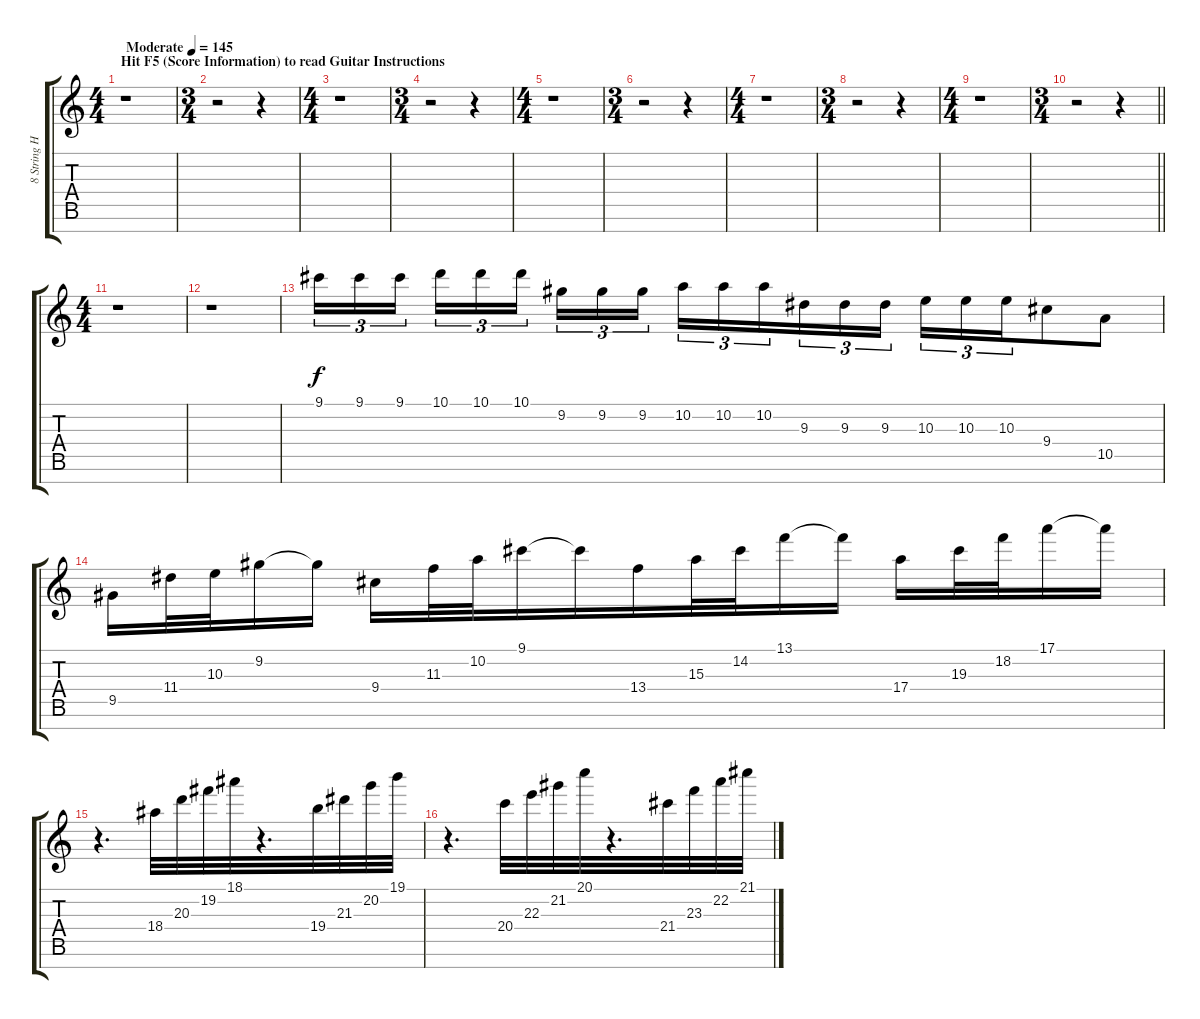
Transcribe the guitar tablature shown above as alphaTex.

\track ("8 String HIGH LEFT" "8 String H") {instrument distortionguitar}
\staff {score tabs}
\tuning (E4 B3 Gb3 E3 B2 E2 B1) {hide}
\ts (4 4)
\section ("" "Hit F5 (Score Information) to read Guitar Instructions")
\tempo (145 "Moderate")
\clef g2
\ks c
r.1{dy f instrument distortionguitar} |
\ts (3 4)
r.2 r.4 |
\ts (4 4)
r.1 |
\ts (3 4)
r.2 r.4 |
\ts (4 4)
r.1 |
\ts (3 4)
r.2 r.4 |
\ts (4 4)
r.1 |
\ts (3 4)
r.2 r.4 |
\ts (4 4)
r.1 |
\ts (3 4)
\barLineRight lightlight
r.2 r.4 |
\ts (4 4)
\section ("" "")
r.1 |
r.1 |
9.1.16{tu (3 2)} 9.1.16{tu (3 2) beam merge} 9.1.16{tu (3 2) beam splitsecondary} 10.1.16{tu (3 2) beam merge} 10.1.16{tu (3 2)} 10.1.16{tu (3 2)} 9.2.16{tu (3 2) beam merge} 9.2.16{tu (3 2)} 9.2.16{tu (3 2) beam splitsecondary} 10.2.16{tu (3 2) beam merge} 10.2.16{tu (3 2) beam merge} 10.2.16{tu (3 2) beam merge} 9.3.16{tu (3 2)} 9.3.16{tu (3 2) beam merge} 9.3.16{tu (3 2) beam splitsecondary} 10.3.16{tu (3 2)} 10.3.16{tu (3 2)} 10.3.16{tu (3 2) beam merge} 9.4.8 10.5.8 |
9.5.16 11.4.32{beam merge} 10.3.32{beam merge} 9.2.16 9.2{t}.16 9.4.16{beam merge} 11.3.32{beam merge} 10.2.32{beam merge} 9.1.16 9.1{t}.16{beam merge} 13.4.16{beam merge} 15.3.32 14.2.32 13.1.16 13.1{t}.16 17.4.16 19.3.32 18.2.32 17.1.16{beam merge} 17.1{t}.16 |
r.4{d} 18.4.32{beam merge} 20.3.32{beam merge} 19.2.32 18.1.32{beam merge} r.4{d} 19.4.32{beam merge} 21.3.32{beam merge} 20.2.32 19.1.32 |
r.4{d} 20.4.32{beam merge} 22.3.32{beam merge} 21.2.32 20.1.32{beam merge} r.4{d} 21.4.32{beam merge} 23.3.32{beam merge} 22.2.32 21.1.32
